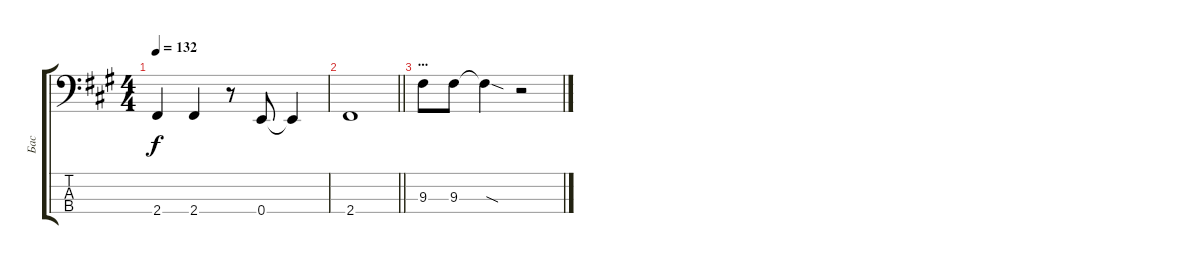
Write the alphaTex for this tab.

\track ("Бас" "Бас") {instrument electricbassfinger}
\staff {score tabs}
\tuning (G2 D2 A1 E1) {hide}
\ts (4 4)
\tempo 132
\clef f4
\ks a
2.4.4{dy f} 2.4.4 r.8 0.4.8 0.4{t}.4 |
\barLineRight lightlight
2.4.1 |
\section ("" "...")
9.3.8 9.3.8 9.3{sod t}.4 r.2
